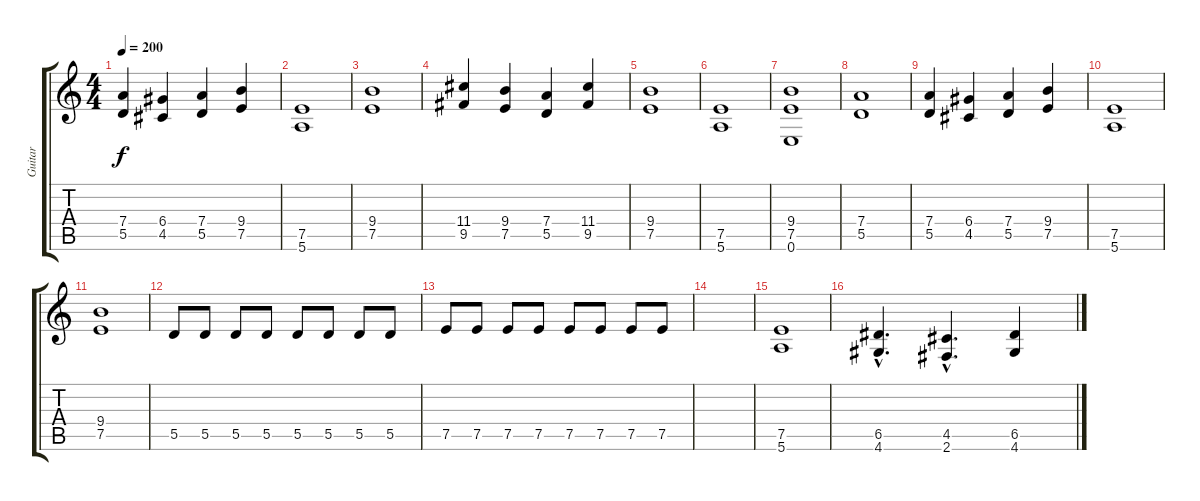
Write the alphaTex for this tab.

\track ("Guitar" "Guitar") {instrument distortionguitar}
\staff {score tabs}
\tuning (E4 B3 G3 D3 A2 E2) {hide}
\ts (4 4)
\tempo 200
\clef g2
\ks c
(7.4 5.5).4{dy f} (6.4 4.5).4 (7.4 5.5).4 (9.4 7.5).4 |
(7.5 5.6).1 |
(9.4 7.5).1 |
(11.4 9.5).4 (9.4 7.5).4 (7.4 5.5).4 (11.4 9.5).4 |
(9.4 7.5).1 |
(7.5 5.6).1 |
(9.4 7.5 0.6).1 |
(7.4 5.5).1 |
(7.4 5.5).4 (6.4 4.5).4 (7.4 5.5).4 (9.4 7.5).4 |
(7.5 5.6).1 |
(9.4 7.5).1 |
5.5.8 5.5.8 5.5.8 5.5.8 5.5.8 5.5.8 5.5.8 5.5.8 |
7.5.8 7.5.8 7.5.8 7.5.8 7.5.8 7.5.8 7.5.8 7.5.8 |
|
(7.5 5.6).1 |
(6.5{hac} 4.6{hac}).4{d} (4.5{hac} 2.6{hac}).4{d} (6.5 4.6).4
